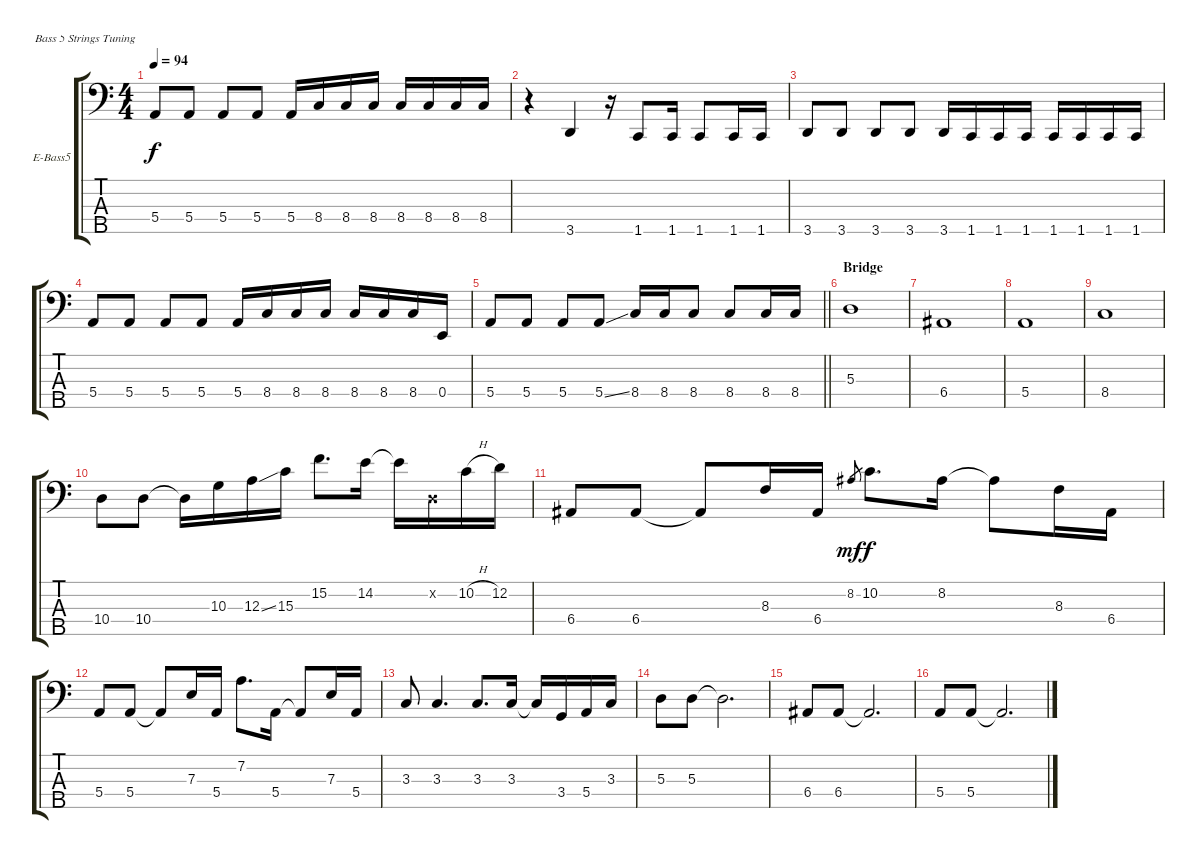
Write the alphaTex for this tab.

\bracketExtendMode groupsimilarinstruments
\firstSystemTrackNameOrientation horizontal
\otherSystemsTrackNameOrientation horizontal
\track ("Bass" "E-Bass5") {instrument electricbassfinger}
\staff {score tabs}
\tuning (G2 D2 A1 E1 B0)
\ts (4 4)
\tempo 94
\clef f4
\ks c
5.4.8{dy f} 5.4.8 5.4.8 5.4.8 5.4.16 8.4.16 8.4.16 8.4.16 8.4.16 8.4.16 8.4.16 8.4.16 |
r.4 3.5.4 r.16 1.5.8 1.5.16 1.5.8 1.5.16 1.5.16 |
3.5.8 3.5.8 3.5.8 3.5.8 3.5.16 1.5.16 1.5.16 1.5.16 1.5.16 1.5.16 1.5.16 1.5.16 |
5.4.8 5.4.8 5.4.8 5.4.8 5.4.16 8.4.16 8.4.16 8.4.16 8.4.16 8.4.16 8.4.16 0.4.16 |
\barLineRight lightlight
5.4.8 5.4.8 5.4.8 5.4{ss}.8 8.4.16 8.4.16 8.4.8 8.4.8 8.4.16 8.4.16 |
\section ("" "Bridge")
5.3.1 |
6.4.1 |
5.4.1 |
8.4.1 |
10.4.8 10.4.8 10.4{t}.16 10.3.16 12.3{ss}.16 15.3.16 15.2.8{d} 14.2.16 14.2{t}.16 0.2{x}.16 10.2{h}.16 12.2.16 |
6.4.8 6.4.8 6.4{t}.8 8.3.16 6.4.16 8.2.8{gr dy mf} 10.2.8{d dy f} 8.2.16 8.2{t}.8 8.3.16 6.4.16 |
5.4.8 5.4.8 5.4{t}.8 7.3.16 5.4.16 7.2.8{d} 5.4.16 5.4{t}.8 7.3.16 5.4.16 |
3.3.8 3.3.4{d} 3.3.8{d} 3.3.16 3.3{t}.16 3.4.16 5.4.16 3.3.16 |
5.3.8 5.3.8 5.3{t}.2{d} |
6.4.8 6.4.8 6.4{t}.2{d} |
5.4.8 5.4.8 5.4{t}.2{d}
